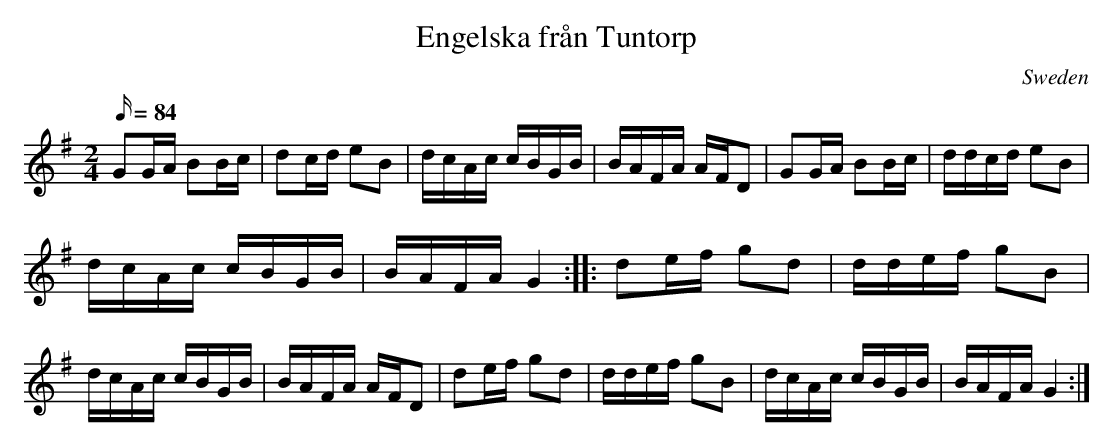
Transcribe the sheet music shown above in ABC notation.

X:1
T:Engelska från Tuntorp
L:1/16
M:2/4
O:Sweden
Q:84
K:G
G2GA B2Bc | d2cd e2B2 | dcAc cBGB | BAFA AFD2 | \
G2GA B2Bc | ddcd e2B2 |
dcAc cBGB | BAFA G4 :: \
d2ef g2d2 | ddef g2B2 |
dcAc cBGB | BAFA AFD2 | \
d2ef g2d2 | ddef g2B2 | dcAc cBGB | BAFA G4 :|
